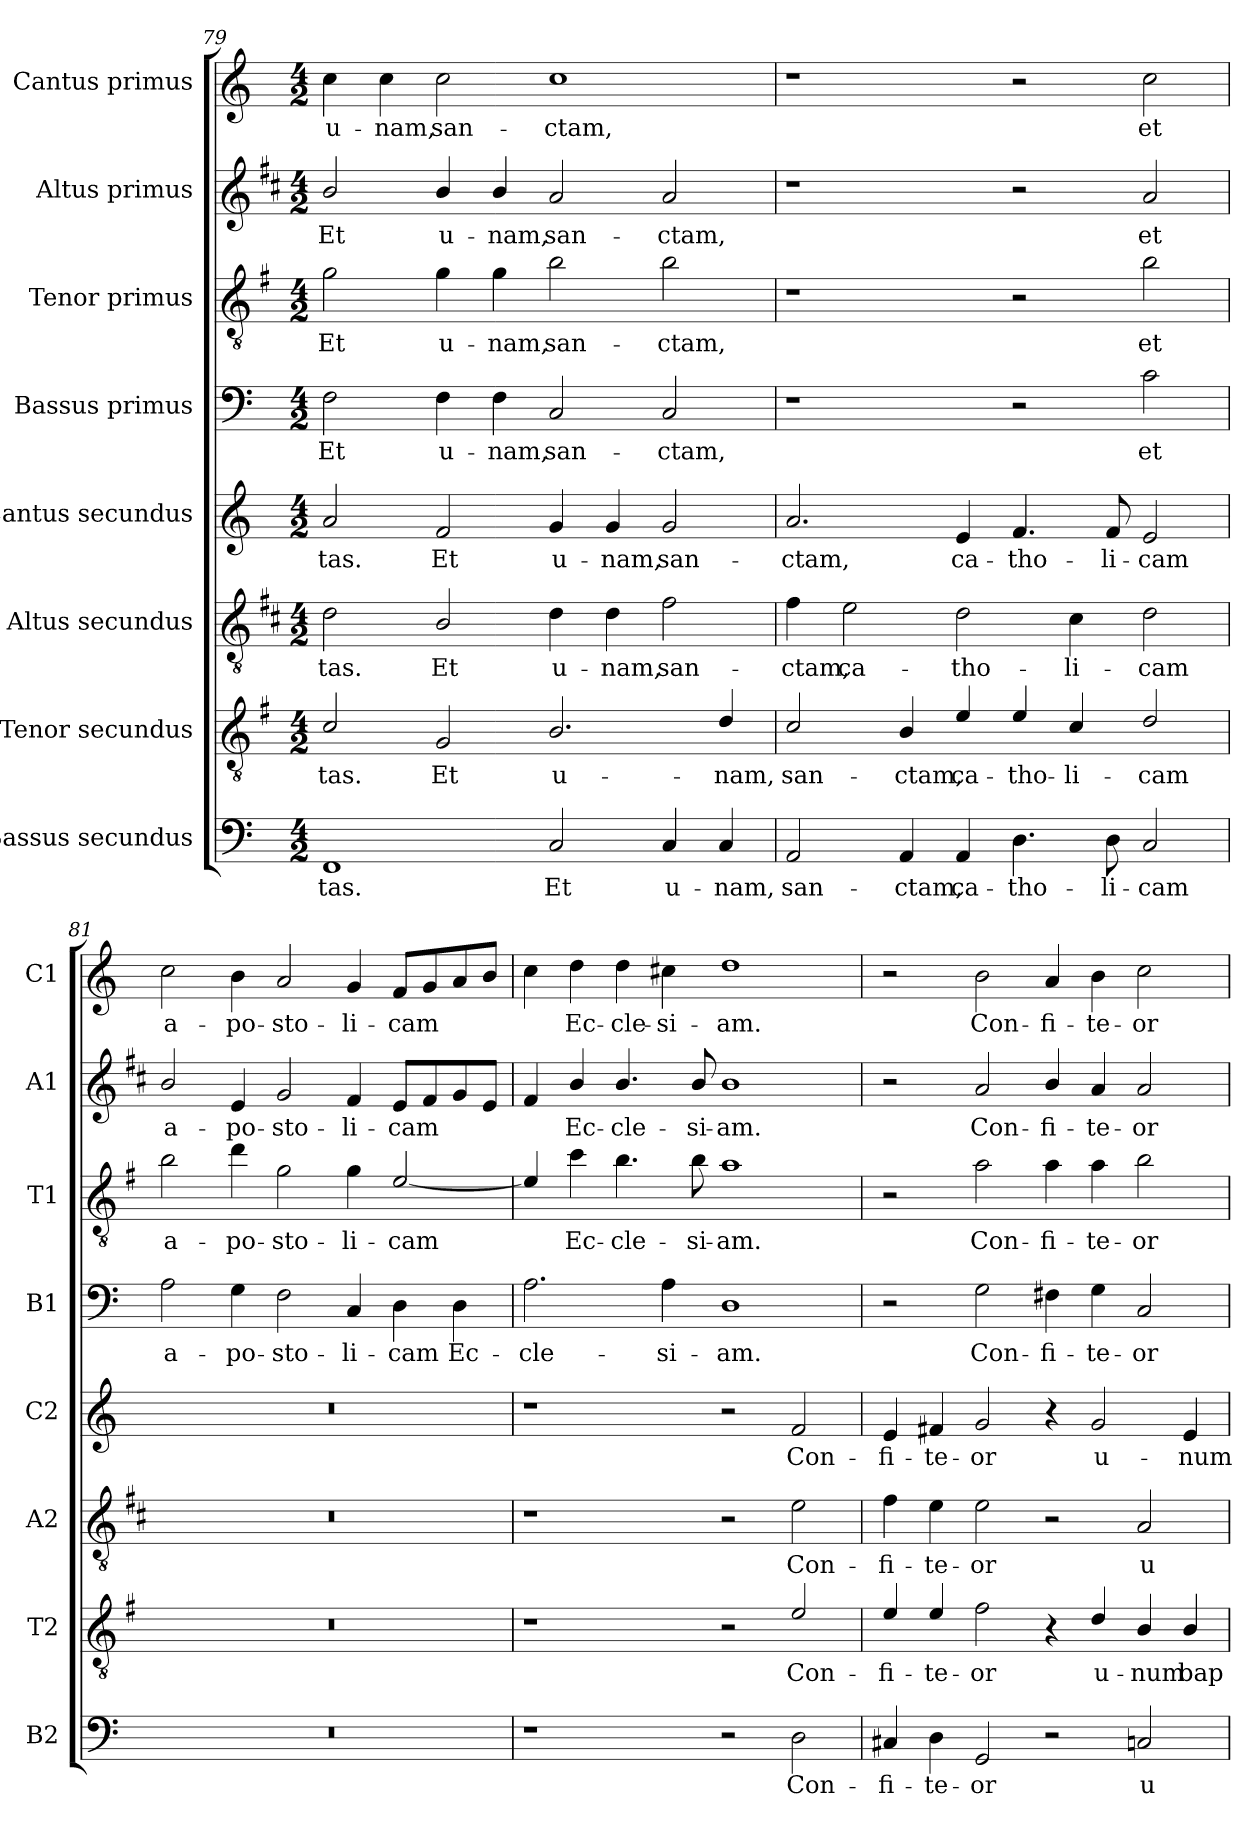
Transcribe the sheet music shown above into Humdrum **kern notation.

**kern	**text	**kern	**text	**kern	**text	**kern	**text	**kern	**text	**kern	**text	**kern	**text	**kern	**text
*part8	*part8	*part7	*part7	*part6	*part6	*part5	*part5	*part4	*part4	*part3	*part3	*part2	*part2	*part1	*part1
*staff8	*staff8	*staff7	*staff7	*staff6	*staff6	*staff5	*staff5	*staff4	*staff4	*staff3	*staff3	*staff2	*staff2	*staff1	*staff1
*I"Bassus secundus	*	*I"Tenor secundus	*	*I"Altus secundus	*	*I"Cantus secundus	*	*I"Bassus primus	*	*I"Tenor primus	*	*I"Altus primus	*	*I"Cantus primus	*
*I'B2	*	*I'T2	*	*I'A2	*	*I'C2	*	*I'B1	*	*I'T1	*	*I'A1	*	*I'C1	*
!!LO:PB:g=z
*clefF4	*	*clefGv2	*	*clefGv2	*	*clefG2	*	*clefF4	*	*clefGv2	*	*clefG2	*	*clefG2	*
*	*	*ITrd4c7	*	*ITrd1c2	*	*	*	*	*	*ITrd4c7	*	*ITrd1c2	*	*	*
*k[]	*	*k[]	*	*k[]	*	*k[]	*	*k[]	*	*k[]	*	*k[]	*	*k[]	*
*C:	*	*C:	*	*C:	*	*C:	*	*C:	*	*C:	*	*C:	*	*C:	*
*M4/2	*	*M4/2	*	*M4/2	*	*M4/2	*	*M4/2	*	*M4/2	*	*M4/2	*	*M4/2	*
=79	=79	=79	=79	=79	=79	=79	=79	=79	=79	=79	=79	=79	=79	=79	=79
!	!LO:LY:b	!	!LO:LY:b	!	!LO:LY:b	!	!LO:LY:b	!	!LO:LY:b	!	!LO:LY:b	!	!LO:LY:b	!	!LO:LY:b
1FF	-tas.	2F/	-tas.	2c\	-tas.	2a/	-tas.	2F\	Et	2c\	Et	2a/	Et	4cc\	u-
!	!	!	!	!	!	!	!	!	!	!	!	!	!	!	!LO:LY:b
.	.	.	.	.	.	.	.	.	.	.	.	.	.	4cc\	-nam,
!	!	!	!LO:LY:b	!	!LO:LY:b	!	!LO:LY:b	!	!LO:LY:b	!	!LO:LY:b	!	!LO:LY:b	!	!LO:LY:b
.	.	2C/	Et	2A/	Et	2f/	Et	4F\	u-	4c\	u-	4a/	u-	2cc\	san-
!	!	!	!	!	!	!	!	!	!LO:LY:b	!	!LO:LY:b	!	!LO:LY:b	!	!
.	.	.	.	.	.	.	.	4F\	-nam,	4c\	-nam,	4a/	-nam,	.	.
!	!LO:LY:b	!	!LO:LY:b	!	!LO:LY:b	!	!LO:LY:b	!	!LO:LY:b	!	!LO:LY:b	!	!LO:LY:b	!	!LO:LY:b
2C/	Et	2.E/	u-	4c\	u-	4g/	u-	2C/	san-	2e\	san-	2g/	san-	1cc	-ctam,
!	!	!	!	!	!LO:LY:b	!	!LO:LY:b	!	!	!	!	!	!	!	!
.	.	.	.	4c\	-nam,	4g/	-nam,	.	.	.	.	.	.	.	.
!	!LO:LY:b	!	!	!	!LO:LY:b	!	!LO:LY:b	!	!LO:LY:b	!	!LO:LY:b	!	!LO:LY:b	!	!
4C/	u-	.	.	2e\	san-	2g/	san-	2C/	-ctam,	2e\	-ctam,	2g/	-ctam,	.	.
!	!LO:LY:b	!	!LO:LY:b	!	!	!	!	!	!	!	!	!	!	!	!
4C/	-nam,	4G/	-nam,	.	.	.	.	.	.	.	.	.	.	.	.
=80	=80	=80	=80	=80	=80	=80	=80	=80	=80	=80	=80	=80	=80	=80	=80
!	!LO:LY:b	!	!LO:LY:b	!	!LO:LY:b	!	!LO:LY:b	!	!	!	!	!	!	!	!
2AA/	san-	2F/	san-	4e\	-ctam,	2.a/	-ctam,	1r	.	1r	.	1r	.	1r	.
!	!	!	!	!	!LO:LY:b	!	!	!	!	!	!	!	!	!	!
.	.	.	.	2d\	ca-	.	.	.	.	.	.	.	.	.	.
!	!LO:LY:b	!	!LO:LY:b	!	!	!	!	!	!	!	!	!	!	!	!
4AA/	-ctam,	4E/	-ctam,	.	.	.	.	.	.	.	.	.	.	.	.
!	!LO:LY:b	!	!LO:LY:b	!	!LO:LY:b	!	!LO:LY:b	!	!	!	!	!	!	!	!
4AA/	ca-	4A/	ca-	2c\	-tho-	4e/	ca-	.	.	.	.	.	.	.	.
!	!LO:LY:b	!	!LO:LY:b	!	!	!	!LO:LY:b	!	!	!	!	!	!	!	!
4.D\	-tho-	4A/	-tho-	.	.	4.f/	-tho-	2r	.	2r	.	2r	.	2r	.
!	!	!	!LO:LY:b	!	!LO:LY:b	!	!	!	!	!	!	!	!	!	!
.	.	4F/	-li-	4B\	-li-	.	.	.	.	.	.	.	.	.	.
!	!LO:LY:b	!	!	!	!	!	!LO:LY:b	!	!	!	!	!	!	!	!
8D\	-li-	.	.	.	.	8f/	-li-	.	.	.	.	.	.	.	.
!	!LO:LY:b	!	!LO:LY:b	!	!LO:LY:b	!	!LO:LY:b	!	!LO:LY:b	!	!LO:LY:b	!	!LO:LY:b	!	!LO:LY:b
2C/	-cam	2G/	-cam	2c\	-cam	2e/	-cam	2c\	et	2e\	et	2g/	et	2cc\	et
=81	=81	=81	=81	=81	=81	=81	=81	=81	=81	=81	=81	=81	=81	=81	=81
!	!	!	!	!	!	!	!	!	!LO:LY:b	!	!LO:LY:b	!	!LO:LY:b	!	!LO:LY:b
0r	.	0r	.	0r	.	0r	.	2A\	a-	2e\	a-	2a/	a-	2cc\	a-
!	!	!	!	!	!	!	!	!	!LO:LY:b	!	!LO:LY:b	!	!LO:LY:b	!	!LO:LY:b
.	.	.	.	.	.	.	.	4G\	-po-	4g\	-po-	4d/	-po-	4b\	-po-
!	!	!	!	!	!	!	!	!	!LO:LY:b	!	!LO:LY:b	!	!LO:LY:b	!	!LO:LY:b
.	.	.	.	.	.	.	.	2F\	-sto-	2c\	-sto-	2f/	-sto-	2a/	-sto-
!	!	!	!	!	!	!	!	!	!LO:LY:b	!	!LO:LY:b	!	!LO:LY:b	!	!LO:LY:b
.	.	.	.	.	.	.	.	4C/	-li-	4c\	-li-	4e/	-li-	4g/	-li-
!	!	!	!	!	!	!	!	!	!LO:LY:b	!	!LO:LY:b	!	!LO:LY:b	!	!LO:LY:b
.	.	.	.	.	.	.	.	4D\	-cam	[2A/	-cam	8d/L	-cam	8f/L	-cam
.	.	.	.	.	.	.	.	.	.	.	.	8e/	.	8g/	.
!	!	!	!	!	!	!	!	!	!LO:LY:b	!	!	!	!	!	!
.	.	.	.	.	.	.	.	4D\	Ec-	.	.	8f/	.	8a/	.
.	.	.	.	.	.	.	.	.	.	.	.	8d/J	.	8b/J	.
=82	=82	=82	=82	=82	=82	=82	=82	=82	=82	=82	=82	=82	=82	=82	=82
!	!	!	!	!	!	!	!	!	!LO:LY:b	!	!	!	!	!	!
1r	.	1r	.	1r	.	1r	.	2.A\	-cle-	4A/]	.	4e/	.	4cc\	.
!	!	!	!	!	!	!	!	!	!	!	!LO:LY:b	!	!LO:LY:b	!	!LO:LY:b
.	.	.	.	.	.	.	.	.	.	4f\	Ec-	4a/	Ec-	4dd\	Ec-
!	!	!	!	!	!	!	!	!	!	!	!LO:LY:b	!	!LO:LY:b	!	!LO:LY:b
.	.	.	.	.	.	.	.	.	.	4.e\	-cle-	4.a/	-cle-	4dd\	-cle-
!	!	!	!	!	!	!	!	!	!LO:LY:b	!	!	!	!	!	!LO:LY:b
.	.	.	.	.	.	.	.	4A\	-si-	.	.	.	.	4cc#X\	-si-
!	!	!	!	!	!	!	!	!	!	!	!LO:LY:b	!	!LO:LY:b	!	!
.	.	.	.	.	.	.	.	.	.	8e\	-si-	8a/	-si-	.	.
!	!	!	!	!	!	!	!	!	!LO:LY:b	!	!LO:LY:b	!	!LO:LY:b	!	!LO:LY:b
2r	.	2r	.	2r	.	2r	.	1D	-am.	1d	-am.	1a	-am.	1dd	-am.
!	!LO:LY:b	!	!LO:LY:b	!	!LO:LY:b	!	!LO:LY:b	!	!	!	!	!	!	!	!
2D\	Con-	2A/	Con-	2d\	Con-	2f/	Con-	.	.	.	.	.	.	.	.
!!LO:LB:g=z
=83	=83	=83	=83	=83	=83	=83	=83	=83	=83	=83	=83	=83	=83	=83	=83
!	!LO:LY:b	!	!LO:LY:b	!	!LO:LY:b	!	!LO:LY:b	!	!	!	!	!	!	!	!
4C#X/	-fi-	4A/	-fi-	4e\	-fi-	4e/	-fi-	2r	.	2r	.	2r	.	2r	.
!	!LO:LY:b	!	!LO:LY:b	!	!LO:LY:b	!	!LO:LY:b	!	!	!	!	!	!	!	!
4D\	-te-	4A/	-te-	4d\	-te-	4f#X/	-te-	.	.	.	.	.	.	.	.
!	!LO:LY:b	!	!LO:LY:b	!	!LO:LY:b	!	!LO:LY:b	!	!LO:LY:b	!	!LO:LY:b	!	!LO:LY:b	!	!LO:LY:b
2GG/	-or	2B\	-or	2d\	-or	2g/	-or	2G\	Con-	2d\	Con-	2g/	Con-	2b\	Con-
!	!	!	!	!	!	!	!	!	!LO:LY:b	!	!LO:LY:b	!	!LO:LY:b	!	!LO:LY:b
2r	.	4r	.	2r	.	4r	.	4F#X\	-fi-	4d\	-fi-	4a/	-fi-	4a/	-fi-
!	!	!	!LO:LY:b	!	!	!	!LO:LY:b	!	!LO:LY:b	!	!LO:LY:b	!	!LO:LY:b	!	!LO:LY:b
.	.	4G/	u-	.	.	2g/	u-	4G\	-te-	4d\	-te-	4g/	-te-	4b\	-te-
!	!LO:LY:b	!	!LO:LY:b	!	!LO:LY:b	!	!	!	!LO:LY:b	!	!LO:LY:b	!	!LO:LY:b	!	!LO:LY:b
2Cn/	u-	4E/	-num	2G/	u-	.	.	2C/	-or	2e\	-or	2g/	-or	2cc\	-or
!	!	!	!LO:LY:b	!	!	!	!LO:LY:b	!	!	!	!	!	!	!	!
.	.	4E/	bap-	.	.	4e/	-num	.	.	.	.	.	.	.	.
=	=	=	=	=	=	=	=	=	=	=	=	=	=	=	=
*-	*-	*-	*-	*-	*-	*-	*-	*-	*-	*-	*-	*-	*-	*-	*-
